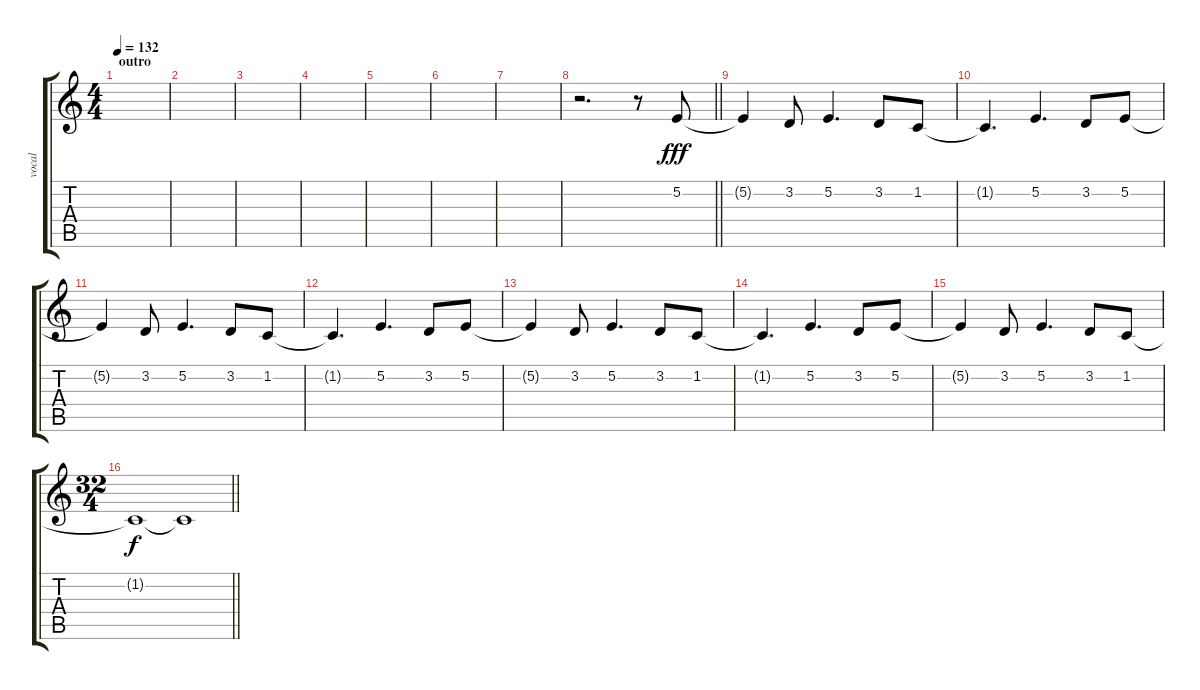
\track ("vocal" "vocal") {instrument lead2sawtooth}
\staff {score tabs}
\tuning (E4 B3 G3 D3 A2 E2) {hide}
\ts (4 4)
\section ("" "outro")
\tempo 132
\clef g2
\ks c
|
|
|
|
|
|
|
\barLineRight lightlight
r.2{d} r.8 5.2.8{dy fff} |
\section ("" "")
5.2{t}.4 3.2.8 5.2.4{d} 3.2.8 1.2.8 |
1.2{t}.4{d} 5.2.4{d} 3.2.8 5.2.8 |
5.2{t}.4 3.2.8 5.2.4{d} 3.2.8 1.2.8 |
1.2{t}.4{d} 5.2.4{d} 3.2.8 5.2.8 |
5.2{t}.4 3.2.8 5.2.4{d} 3.2.8 1.2.8 |
1.2{t}.4{d} 5.2.4{d} 3.2.8 5.2.8 |
5.2{t}.4 3.2.8 5.2.4{d} 3.2.8 1.2.8 |
\ts (32 4)
\barLineRight lightlight
1.2{t}.1{dy f} 1.2{t}.1
